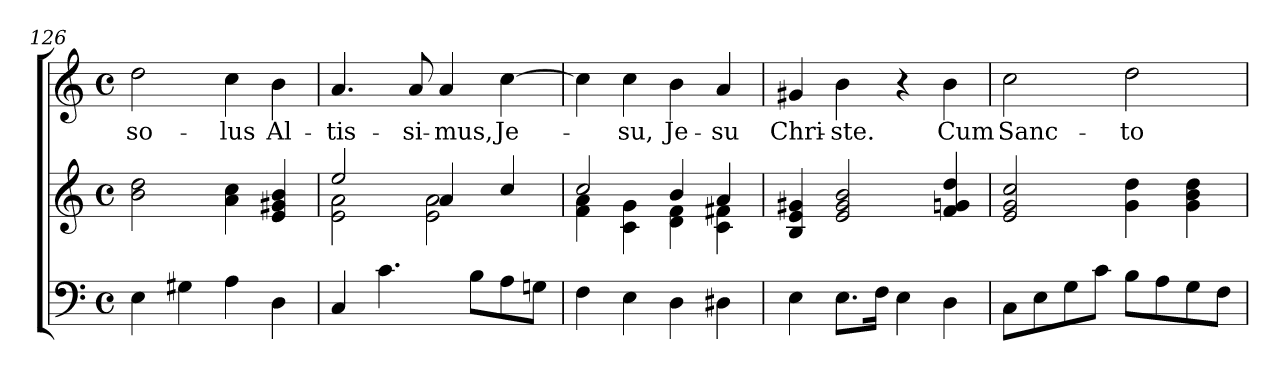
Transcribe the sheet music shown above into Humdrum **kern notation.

**kern	**kern	**kern	**text
*part2	*part2	*part1	*part1
*staff3	*staff2	*staff1	*staff1
*clefF4	*clefG2	*clefG2	*
*	*	*ITrd7c12	*
*k[]	*k[]	*k[]	*
*C:	*C:	*C:	*
*M4/4	*M4/4	*M4/4	*
*met(c)	*met(c)	*met(c)	*
=126	=126	=126	=126
!	!	!	!LO:LY:b
4E\	2b\ 2dd\	2d\	so-
4G#X\	.	.	.
!	!	!	!LO:LY:b
4A\	4a\ 4cc\	4c\	-lus
!	!	!	!LO:LY:b
4D\	4e/ 4g#X/ 4b/	4B\	Al-
=127	=127	=127	=127
*	*^	*	*
!	!	!	!	!LO:LY:b
4C/	2ee/	2e\ 2a\	4.A/	-tis-
4.c\	.	.	.	.
!	!	!	!	!LO:LY:b
.	.	.	8A/	-si-
!	!	!	!	!LO:LY:b
.	4a/	2e\ 2a\	4A/	-mus,
8B\L	.	.	.	.
!	!	!	!	!LO:LY:b
8A\	4cc/	.	[4c\	Je-
8Gn\J	.	.	.	.
=128	=128	=128	=128	=128
4F\	2cc/	4f\ 4a\	4c\]	.
!	!	!	!	!LO:LY:b
4E\	.	4c\ 4g\	4c\	-su,
!	!	!	!	!LO:LY:b
4D\	4b/	4d\ 4f\	4B\	Je-
!	!	!	!	!LO:LY:b
4D#X\	4a/	4c\ 4f#X\	4A/	-su
=129	=129	=129	=129	=129
!	!	!	!	!LO:LY:b
*	*v	*v	*	*
4E\	4B/ 4e/ 4g#X/	4G#X/	Chri-
!	!	!	!LO:LY:b
8.E\L	2e/ 2g#/ 2b/	4B\	-ste.
16F\Jk	.	.	.
4E\	.	4r	.
!	!	!	!LO:LY:b
4D\	4f/ 4gn/ 4dd/	4B\	Cum
!!LO:LB:g=z
=130	=130	=130	=130
!	!	!	!LO:LY:b
8C\L	2e/ 2g/ 2cc/	2c\	Sanc-
8E\	.	.	.
8G\	.	.	.
8c\J	.	.	.
!	!	!	!LO:LY:b
8B\L	4g\ 4dd\	2d\	-to
8A\	.	.	.
8G\	4g\ 4b\ 4dd\	.	.
8F\J	.	.	.
=	=	=	=
*-	*-	*-	*-
